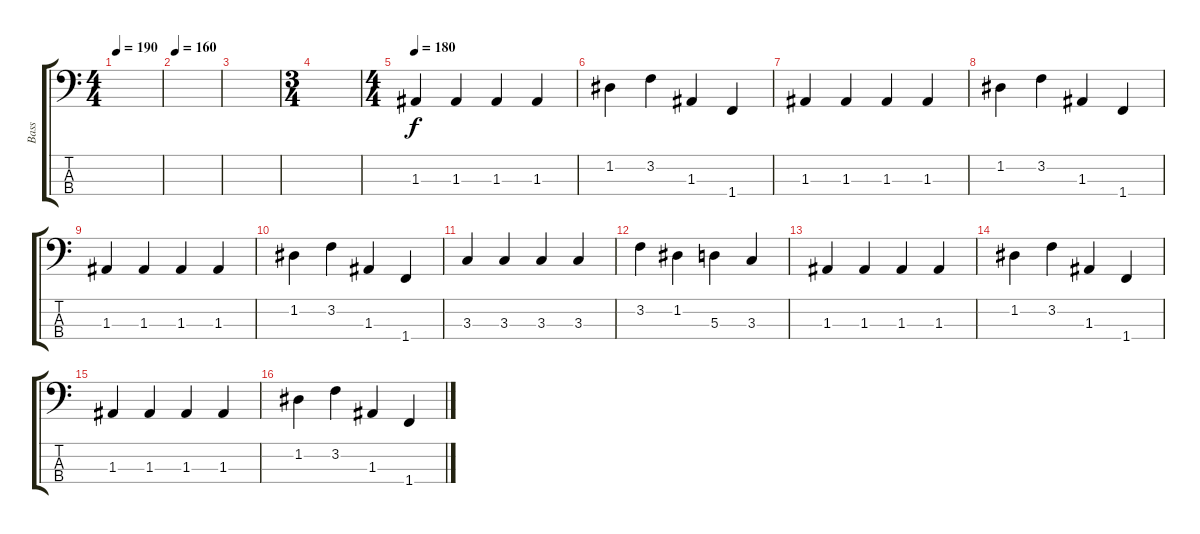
\track ("Bass" "Bass") {instrument electricbassfinger}
\staff {score tabs}
\tuning (G2 D2 A1 E1) {hide}
\ts (4 4)
\tempo 190
\clef f4
\ks c
|
\tempo 160
|
|
\ts (3 4)
|
\ts (4 4)
\tempo 180
1.3.4 1.3.4 1.3.4 1.3.4 |
1.2.4 3.2.4 1.3.4 1.4.4 |
1.3.4 1.3.4 1.3.4 1.3.4 |
1.2.4 3.2.4 1.3.4 1.4.4 |
1.3.4 1.3.4 1.3.4 1.3.4 |
1.2.4 3.2.4 1.3.4 1.4.4 |
3.3.4 3.3.4 3.3.4 3.3.4 |
3.2.4 1.2.4 5.3.4 3.3.4 |
1.3.4 1.3.4 1.3.4 1.3.4 |
1.2.4 3.2.4 1.3.4 1.4.4 |
1.3.4 1.3.4 1.3.4 1.3.4 |
1.2.4 3.2.4 1.3.4 1.4.4
